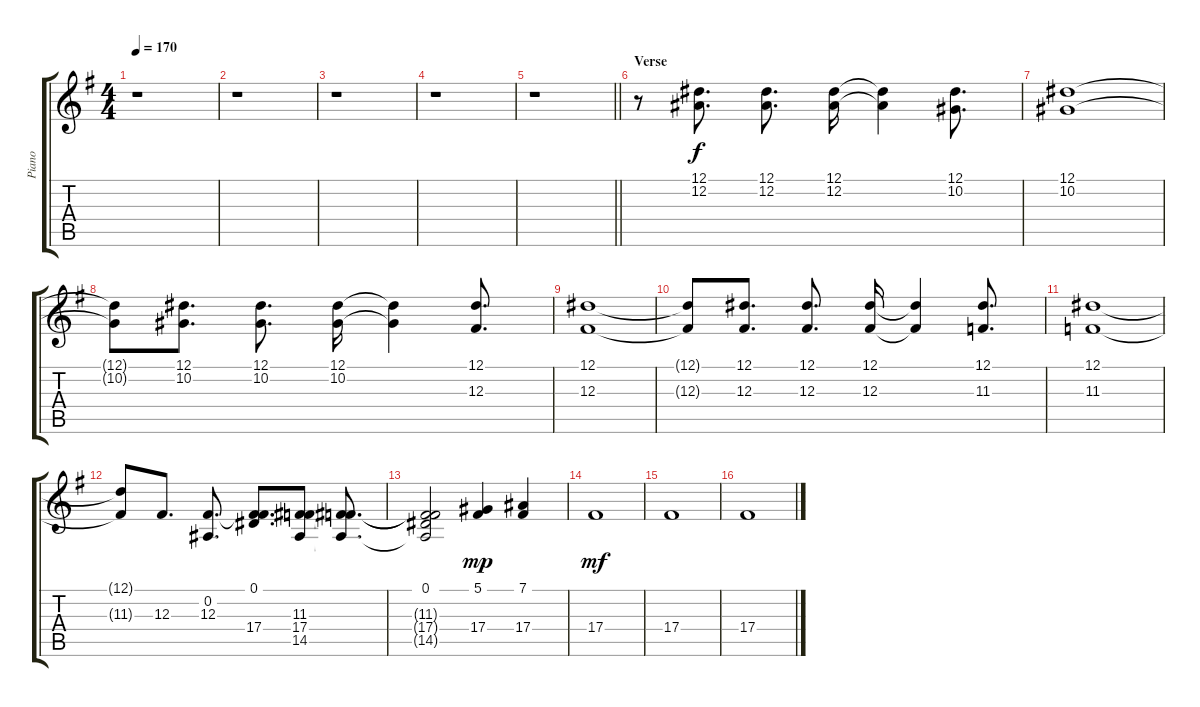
\track ("Piano" "Piano") {instrument acousticgrandpiano}
\staff {score tabs}
\tuning (Eb4 Bb3 Gb3 Db3 Ab2 Eb2) {hide}
\ts (4 4)
\tempo 170
\clef g2
\ks g
r.1{dy mp} |
r.1 |
r.1 |
r.1 |
\barLineRight lightlight
r.1 |
\section ("" "Verse")
r.8 (12.1 12.2).8{d dy f} (12.1 12.2).8{d} (12.1 12.2).16 (12.1{t} 12.2{t}).4 (12.1 10.2).8{d} |
(12.1 10.2).1 |
(12.1{t} 10.2{t}).8 (12.1 10.2).8{d} (12.1 10.2).8{d} (12.1 10.2).16 (12.1{t} 10.2{t}).4 (12.1 12.3).8{d} |
(12.1 12.3).1 |
(12.1{t} 12.3{t}).8 (12.1 12.3).8{d} (12.1 12.3).8{d} (12.1 12.3).16 (12.1{t} 12.3{t}).4 (12.1 11.3).8{d} |
(12.1 11.3).1 |
(12.1{t} 11.3{t}).8 12.3.8{d} (0.2 12.3).8{d} (0.1 12.3{t} 17.4).8{d} (11.3 17.4 14.5).8 (11.3{t} 17.4{t} 14.5{t}).8{d} |
(0.1 11.3{t} 17.4{t} 14.5{t}).2 (5.1 17.4).4{dy mp} (7.1 17.4).4 |
17.4.1{dy mf} |
17.4.1 |
17.4.1
